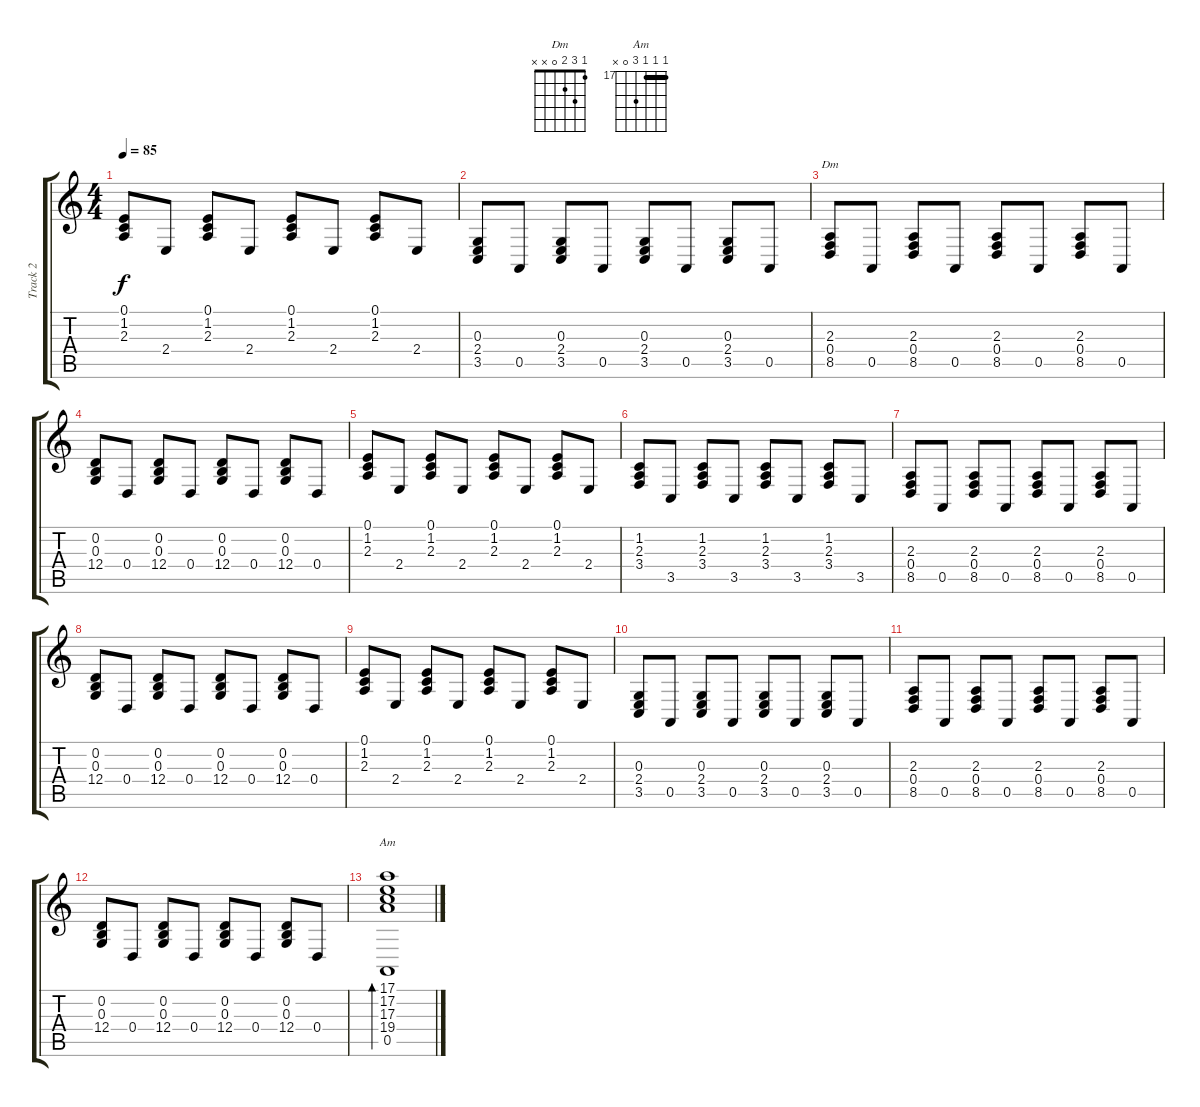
\track ("Track 2" "Track 2") {instrument acousticgrandpiano}
\staff {score tabs}
\tuning (E4 B3 G3 D3 A2 E2) {hide}
\chord ("Dm" 1 3 2 0 x x)
\chord ("Am" 17 17 17 19 0 x) {firstfret 17 barre 17}
\ts (4 4)
\tempo 85
\clef g2
\ks c
(0.1 1.2 2.3).8{dy f} 2.4.8 (0.1 1.2 2.3).8 2.4.8 (0.1 1.2 2.3).8 2.4.8 (0.1 1.2 2.3).8 2.4.8 |
(0.3 2.4 3.5).8 0.5.8 (0.3 2.4 3.5).8 0.5.8 (0.3 2.4 3.5).8 0.5.8 (0.3 2.4 3.5).8 0.5.8 |
(2.3 0.4 8.5).8{ch "Dm"} 0.5.8 (2.3 0.4 8.5).8 0.5.8 (2.3 0.4 8.5).8 0.5.8 (2.3 0.4 8.5).8 0.5.8 |
(0.2 0.3 12.4).8 0.4.8 (0.2 0.3 12.4).8 0.4.8 (0.2 0.3 12.4).8 0.4.8 (0.2 0.3 12.4).8 0.4.8 |
(0.1 1.2 2.3).8 2.4.8 (0.1 1.2 2.3).8 2.4.8 (0.1 1.2 2.3).8 2.4.8 (0.1 1.2 2.3).8 2.4.8 |
(1.2 2.3 3.4).8 3.5.8 (1.2 2.3 3.4).8 3.5.8 (1.2 2.3 3.4).8 3.5.8 (1.2 2.3 3.4).8 3.5.8 |
(2.3 0.4 8.5).8 0.5.8 (2.3 0.4 8.5).8 0.5.8 (2.3 0.4 8.5).8 0.5.8 (2.3 0.4 8.5).8 0.5.8 |
(0.2 0.3 12.4).8 0.4.8 (0.2 0.3 12.4).8 0.4.8 (0.2 0.3 12.4).8 0.4.8 (0.2 0.3 12.4).8 0.4.8 |
(0.1 1.2 2.3).8 2.4.8 (0.1 1.2 2.3).8 2.4.8 (0.1 1.2 2.3).8 2.4.8 (0.1 1.2 2.3).8 2.4.8 |
(0.3 2.4 3.5).8 0.5.8 (0.3 2.4 3.5).8 0.5.8 (0.3 2.4 3.5).8 0.5.8 (0.3 2.4 3.5).8 0.5.8 |
(2.3 0.4 8.5).8 0.5.8 (2.3 0.4 8.5).8 0.5.8 (2.3 0.4 8.5).8 0.5.8 (2.3 0.4 8.5).8 0.5.8 |
(0.2 0.3 12.4).8 0.4.8 (0.2 0.3 12.4).8 0.4.8 (0.2 0.3 12.4).8 0.4.8 (0.2 0.3 12.4).8 0.4.8 |
(17.1 17.2 17.3 19.4 0.5).1{bd 240 ch "Am"}
